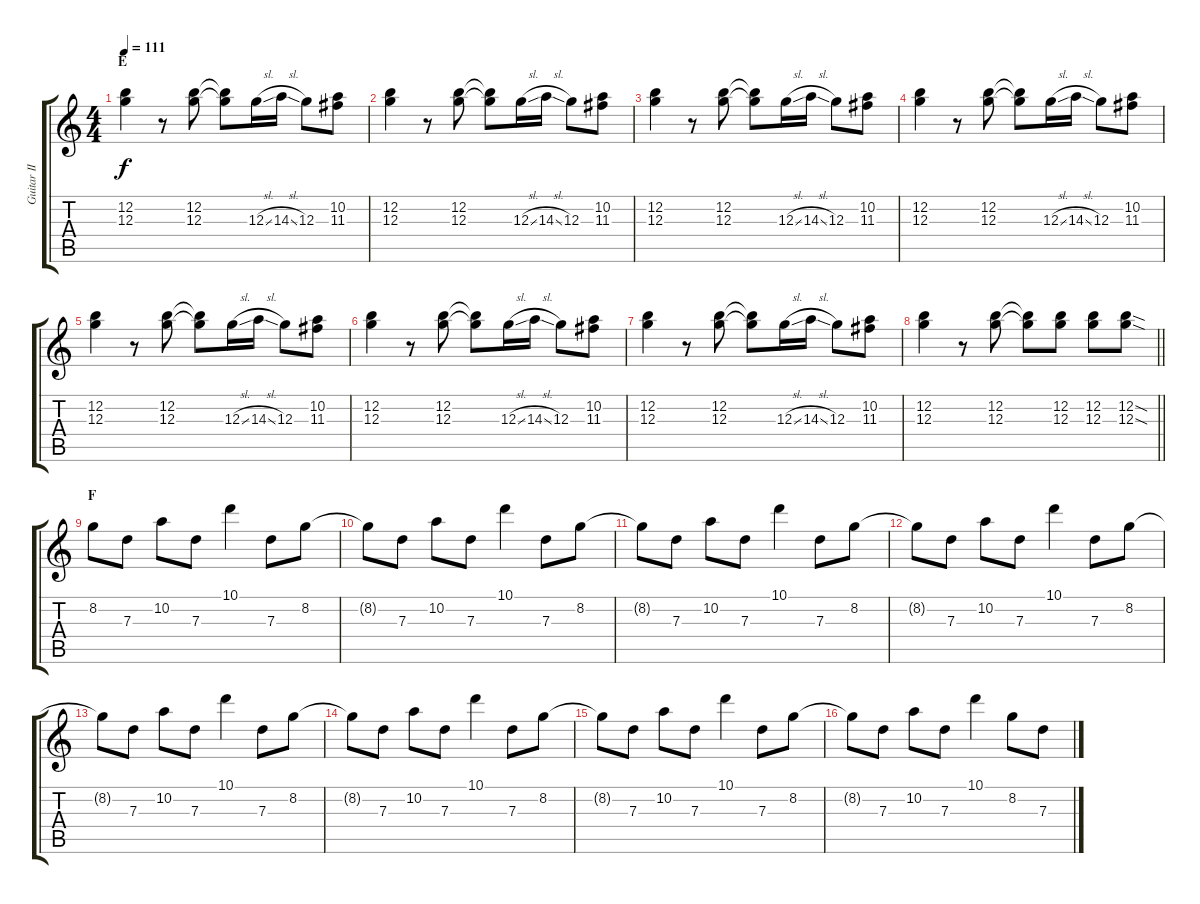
\track ("Guitar II - Kita" "Guitar II ") {instrument overdrivenguitar}
\staff {score tabs}
\tuning (E4 B3 G3 D3 A2 E2) {hide}
\ts (4 4)
\section ("" "E")
\tempo 111
\clef g2
\ks c
(12.2 12.3).4{dy f instrument electricguitarjazz} r.8 (12.2 12.3).8 (12.2{t} 12.3{t}).8 12.3{sl}.16 14.3{sl}.16 12.3.8 (10.2 11.3).8 |
(12.2 12.3).4 r.8 (12.2 12.3).8 (12.2{t} 12.3{t}).8 12.3{sl}.16 14.3{sl}.16 12.3.8 (10.2 11.3).8 |
(12.2 12.3).4 r.8 (12.2 12.3).8 (12.2{t} 12.3{t}).8 12.3{sl}.16 14.3{sl}.16 12.3.8 (10.2 11.3).8 |
(12.2 12.3).4 r.8 (12.2 12.3).8 (12.2{t} 12.3{t}).8 12.3{sl}.16 14.3{sl}.16 12.3.8 (10.2 11.3).8 |
(12.2 12.3).4 r.8 (12.2 12.3).8 (12.2{t} 12.3{t}).8 12.3{sl}.16 14.3{sl}.16 12.3.8 (10.2 11.3).8 |
(12.2 12.3).4 r.8 (12.2 12.3).8 (12.2{t} 12.3{t}).8 12.3{sl}.16 14.3{sl}.16 12.3.8 (10.2 11.3).8 |
(12.2 12.3).4 r.8 (12.2 12.3).8 (12.2{t} 12.3{t}).8 12.3{sl}.16 14.3{sl}.16 12.3.8 (10.2 11.3).8 |
\barLineRight lightlight
(12.2 12.3).4 r.8 (12.2 12.3).8 (12.2{t} 12.3{t}).8 (12.2 12.3).8 (12.2 12.3).8 (12.2{sod} 12.3{sod}).8 |
\section ("" "F")
8.2.8{instrument overdrivenguitar} 7.3.8 10.2.8 7.3.8 10.1.4 7.3.8 8.2.8 |
8.2{t}.8 7.3.8 10.2.8 7.3.8 10.1.4 7.3.8 8.2.8 |
8.2{t}.8 7.3.8 10.2.8 7.3.8 10.1.4 7.3.8 8.2.8 |
8.2{t}.8 7.3.8 10.2.8 7.3.8 10.1.4 7.3.8 8.2.8 |
8.2{t}.8 7.3.8 10.2.8 7.3.8 10.1.4 7.3.8 8.2.8 |
8.2{t}.8 7.3.8 10.2.8 7.3.8 10.1.4 7.3.8 8.2.8 |
8.2{t}.8 7.3.8 10.2.8 7.3.8 10.1.4 7.3.8 8.2.8 |
8.2{t}.8 7.3.8 10.2.8 7.3.8 10.1.4 8.2.8 7.3.8
